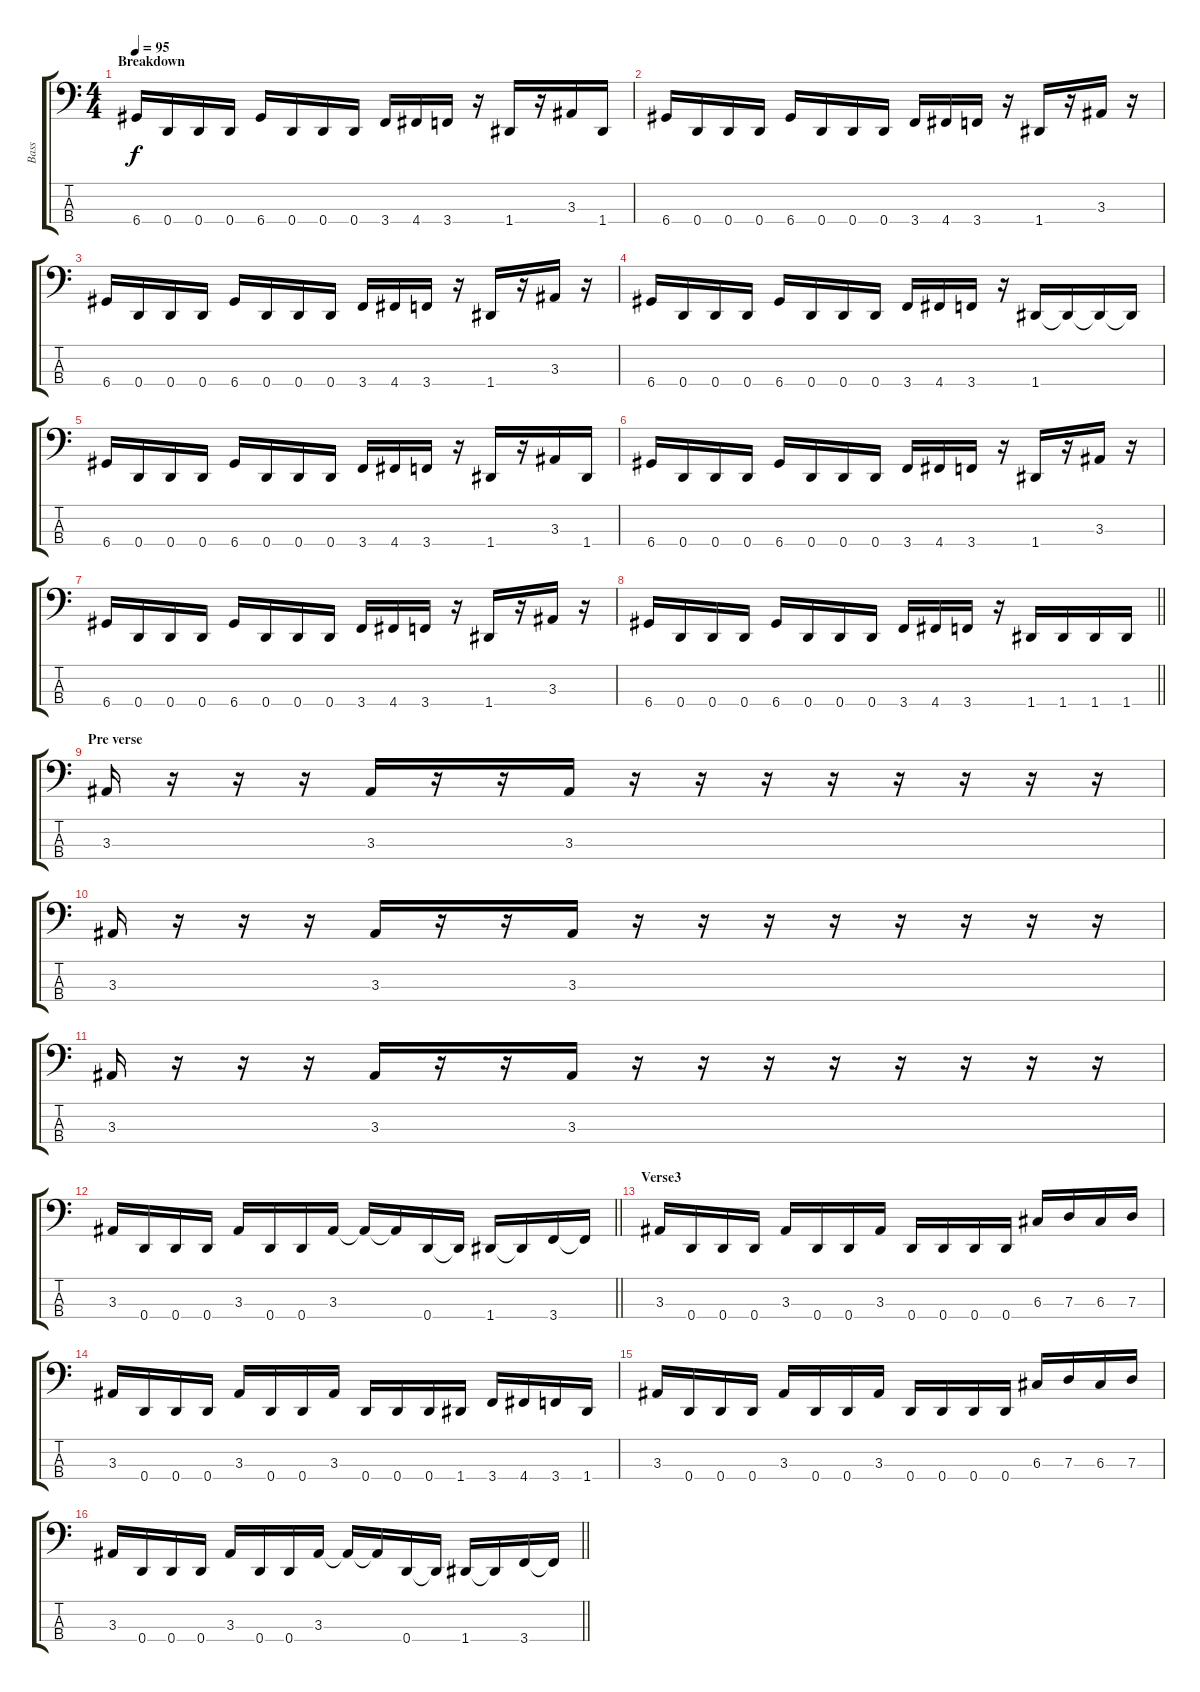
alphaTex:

\track ("Bass" "Bass") {instrument electricbassfinger}
\staff {score tabs}
\tuning (F2 C2 G1 D1) {hide}
\ts (4 4)
\section ("" "Breakdown")
\tempo 95
\clef f4
\ks c
6.4.16{dy f} 0.4.16 0.4.16 0.4.16 6.4.16 0.4.16 0.4.16 0.4.16 3.4.16 4.4.16 3.4.16 r.16 1.4.16 r.16 3.3.16 1.4.16 |
6.4.16 0.4.16 0.4.16 0.4.16 6.4.16 0.4.16 0.4.16 0.4.16 3.4.16 4.4.16 3.4.16 r.16 1.4.16 r.16 3.3.16 r.16 |
6.4.16 0.4.16 0.4.16 0.4.16 6.4.16 0.4.16 0.4.16 0.4.16 3.4.16 4.4.16 3.4.16 r.16 1.4.16 r.16 3.3.16 r.16 |
6.4.16 0.4.16 0.4.16 0.4.16 6.4.16 0.4.16 0.4.16 0.4.16 3.4.16 4.4.16 3.4.16 r.16 1.4.16 1.4{t}.16 1.4{t}.16 1.4{t}.16 |
6.4.16 0.4.16 0.4.16 0.4.16 6.4.16 0.4.16 0.4.16 0.4.16 3.4.16 4.4.16 3.4.16 r.16 1.4.16 r.16 3.3.16 1.4.16 |
6.4.16 0.4.16 0.4.16 0.4.16 6.4.16 0.4.16 0.4.16 0.4.16 3.4.16 4.4.16 3.4.16 r.16 1.4.16 r.16 3.3.16 r.16 |
6.4.16 0.4.16 0.4.16 0.4.16 6.4.16 0.4.16 0.4.16 0.4.16 3.4.16 4.4.16 3.4.16 r.16 1.4.16 r.16 3.3.16 r.16 |
\barLineRight lightlight
6.4.16 0.4.16 0.4.16 0.4.16 6.4.16 0.4.16 0.4.16 0.4.16 3.4.16 4.4.16 3.4.16 r.16 1.4.16 1.4.16 1.4.16 1.4.16 |
\section ("" "Pre verse")
3.3.16 r.16 r.16 r.16 3.3.16 r.16 r.16 3.3.16 r.16 r.16 r.16 r.16 r.16 r.16 r.16 r.16 |
3.3.16 r.16 r.16 r.16 3.3.16 r.16 r.16 3.3.16 r.16 r.16 r.16 r.16 r.16 r.16 r.16 r.16 |
3.3.16 r.16 r.16 r.16 3.3.16 r.16 r.16 3.3.16 r.16 r.16 r.16 r.16 r.16 r.16 r.16 r.16 |
\barLineRight lightlight
3.3.16 0.4.16 0.4.16 0.4.16 3.3.16 0.4.16 0.4.16 3.3.16 3.3{t}.16 3.3{t}.16 0.4.16 0.4{t}.16 1.4.16 1.4{t}.16 3.4.16 3.4{t}.16 |
\section ("" "Verse3")
3.3.16 0.4.16 0.4.16 0.4.16 3.3.16 0.4.16 0.4.16 3.3.16 0.4.16 0.4.16 0.4.16 0.4.16 6.3.16 7.3.16 6.3.16 7.3.16 |
3.3.16 0.4.16 0.4.16 0.4.16 3.3.16 0.4.16 0.4.16 3.3.16 0.4.16 0.4.16 0.4.16 1.4.16 3.4.16 4.4.16 3.4.16 1.4.16 |
3.3.16 0.4.16 0.4.16 0.4.16 3.3.16 0.4.16 0.4.16 3.3.16 0.4.16 0.4.16 0.4.16 0.4.16 6.3.16 7.3.16 6.3.16 7.3.16 |
\barLineRight lightlight
3.3.16 0.4.16 0.4.16 0.4.16 3.3.16 0.4.16 0.4.16 3.3.16 3.3{t}.16 3.3{t}.16 0.4.16 0.4{t}.16 1.4.16 1.4{t}.16 3.4.16 3.4{t}.16
